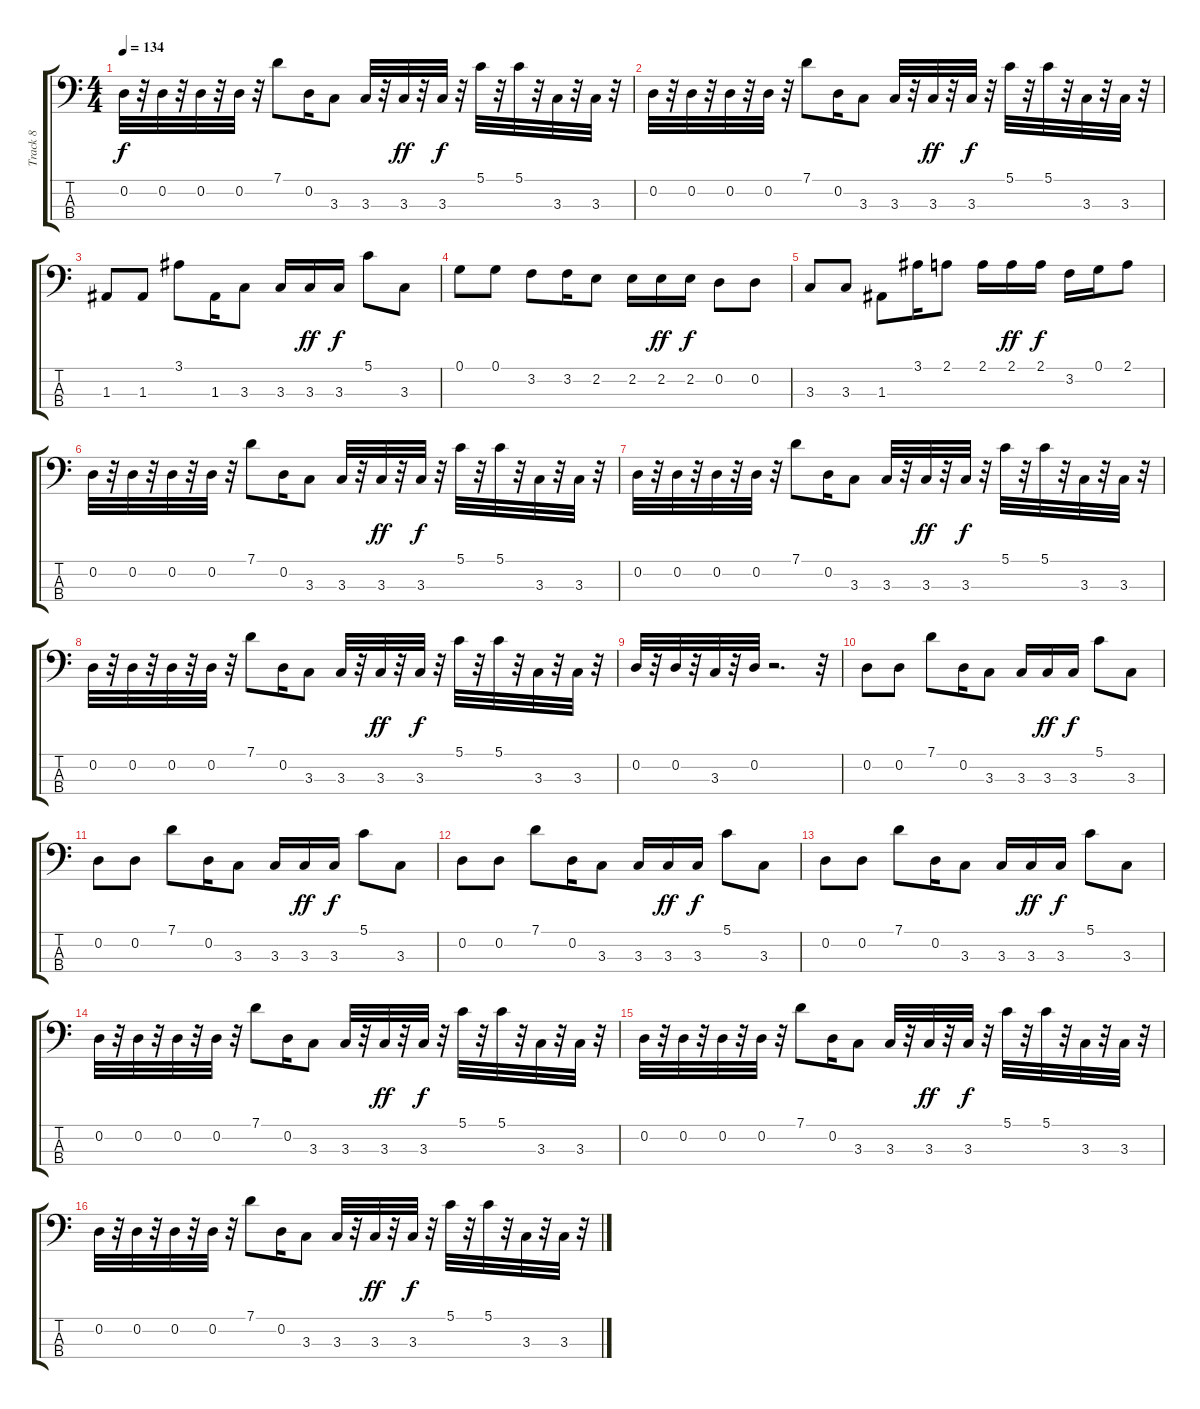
\track ("Track 8" "Track 8") {instrument slapbass2}
\staff {score tabs}
\tuning (G2 D2 A1 E1) {hide}
\ts (4 4)
\tempo 134
\clef f4
\ks c
0.2.32{dy f} r.32 0.2.32 r.32 0.2.32 r.32 0.2.32 r.32 7.1.8 0.2.16 3.3.8 3.3.32 r.32 3.3.32{dy ff} r.32 3.3.32{dy f} r.32 5.1.32 r.32 5.1.32 r.32 3.3.32 r.32 3.3.32 r.32 |
0.2.32 r.32 0.2.32 r.32 0.2.32 r.32 0.2.32 r.32 7.1.8 0.2.16 3.3.8 3.3.32 r.32 3.3.32{dy ff} r.32 3.3.32{dy f} r.32 5.1.32 r.32 5.1.32 r.32 3.3.32 r.32 3.3.32 r.32 |
1.3.8 1.3.8 3.1.8 1.3.16 3.3.8 3.3.16 3.3.16{dy ff} 3.3.16{dy f} 5.1.8 3.3.8 |
0.1.8 0.1.8 3.2.8 3.2.16 2.2.8 2.2.16 2.2.16{dy ff} 2.2.16{dy f} 0.2.8 0.2.8 |
3.3.8 3.3.8 1.3.8 3.1.16 2.1.8 2.1.16 2.1.16{dy ff} 2.1.16{dy f} 3.2.16 0.1.16 2.1.8 |
0.2.32 r.32 0.2.32 r.32 0.2.32 r.32 0.2.32 r.32 7.1.8 0.2.16 3.3.8 3.3.32 r.32 3.3.32{dy ff} r.32 3.3.32{dy f} r.32 5.1.32 r.32 5.1.32 r.32 3.3.32 r.32 3.3.32 r.32 |
0.2.32 r.32 0.2.32 r.32 0.2.32 r.32 0.2.32 r.32 7.1.8 0.2.16 3.3.8 3.3.32 r.32 3.3.32{dy ff} r.32 3.3.32{dy f} r.32 5.1.32 r.32 5.1.32 r.32 3.3.32 r.32 3.3.32 r.32 |
0.2.32 r.32 0.2.32 r.32 0.2.32 r.32 0.2.32 r.32 7.1.8 0.2.16 3.3.8 3.3.32 r.32 3.3.32{dy ff} r.32 3.3.32{dy f} r.32 5.1.32 r.32 5.1.32 r.32 3.3.32 r.32 3.3.32 r.32 |
0.2.32 r.32 0.2.32 r.32 3.3.32 r.32 0.2.32 r.2{d} r.32 |
0.2.8 0.2.8 7.1.8 0.2.16 3.3.8 3.3.16 3.3.16{dy ff} 3.3.16{dy f} 5.1.8 3.3.8 |
0.2.8 0.2.8 7.1.8 0.2.16 3.3.8 3.3.16 3.3.16{dy ff} 3.3.16{dy f} 5.1.8 3.3.8 |
0.2.8 0.2.8 7.1.8 0.2.16 3.3.8 3.3.16 3.3.16{dy ff} 3.3.16{dy f} 5.1.8 3.3.8 |
0.2.8 0.2.8 7.1.8 0.2.16 3.3.8 3.3.16 3.3.16{dy ff} 3.3.16{dy f} 5.1.8 3.3.8 |
0.2.32 r.32 0.2.32 r.32 0.2.32 r.32 0.2.32 r.32 7.1.8 0.2.16 3.3.8 3.3.32 r.32 3.3.32{dy ff} r.32 3.3.32{dy f} r.32 5.1.32 r.32 5.1.32 r.32 3.3.32 r.32 3.3.32 r.32 |
0.2.32 r.32 0.2.32 r.32 0.2.32 r.32 0.2.32 r.32 7.1.8 0.2.16 3.3.8 3.3.32 r.32 3.3.32{dy ff} r.32 3.3.32{dy f} r.32 5.1.32 r.32 5.1.32 r.32 3.3.32 r.32 3.3.32 r.32 |
0.2.32 r.32 0.2.32 r.32 0.2.32 r.32 0.2.32 r.32 7.1.8 0.2.16 3.3.8 3.3.32 r.32 3.3.32{dy ff} r.32 3.3.32{dy f} r.32 5.1.32 r.32 5.1.32 r.32 3.3.32 r.32 3.3.32 r.32
